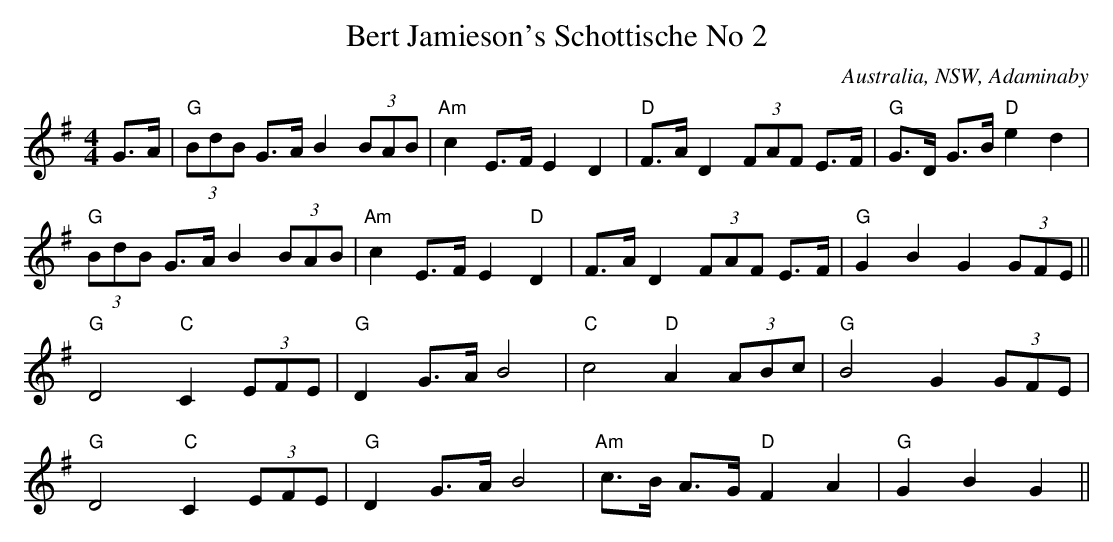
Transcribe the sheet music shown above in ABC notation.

X:1
T:Bert Jamieson's Schottische No 2
O:Australia, NSW, Adaminaby
M:4/4
L:1/8
K:G
G>A|"G"(3BdB G>AB2 (3BAB|"Am"c2E>FE2D2|"D"F>AD2 (3FAF E>F|"G"G>D G>B "D"e2d2|
"G"(3BdB G>AB2 (3BAB|"Am"c2E>FE2"D" D2|F>AD2 (3FAF E>F|"G"G2B2G2 (3GFE||
"G"D4"C"C2 (3EFE|"G"D2G>AB4|"C"c4"D"A2(3ABc|"G"B4G2 (3GFE|
"G"D4"C"C2(3EFE|"G"D2G>AB4|"Am"c>B A>G "D"F2A2|"G"G2B2G2||
